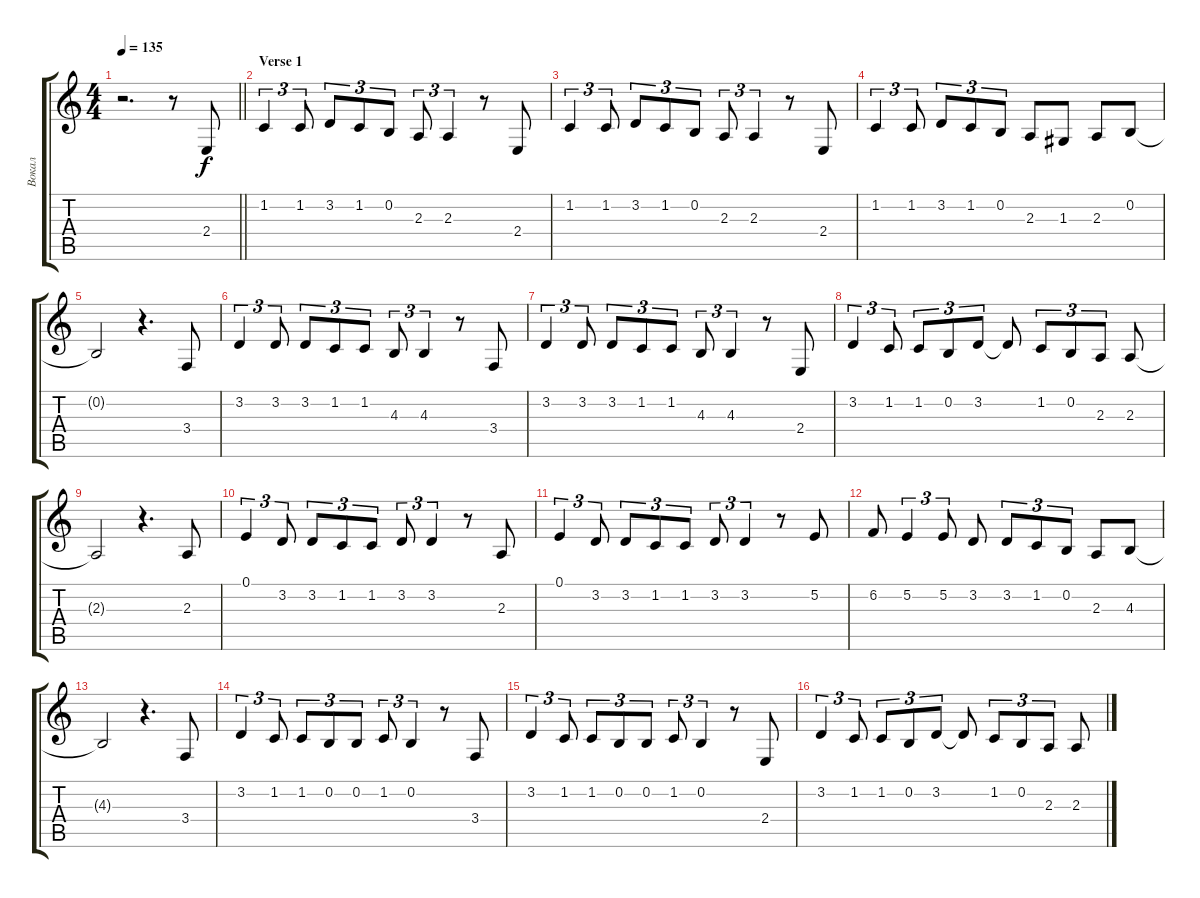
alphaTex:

\track ("Вокал" "Вокал") {instrument trumpet}
\staff {score tabs}
\tuning (E4 B3 G3 D3 A2 E2) {hide}
\ts (4 4)
\tempo 135
\clef g2
\barLineRight lightlight
\ks c
r.2{d dy f} r.8 2.4.8 |
\section ("" "Verse 1")
1.2.4{tu (3 2)} 1.2.8{tu (3 2)} 3.2.8{tu (3 2)} 1.2.8{tu (3 2)} 0.2.8{tu (3 2)} 2.3.8{tu (3 2)} 2.3.4{tu (3 2)} r.8 2.4.8 |
1.2.4{tu (3 2)} 1.2.8{tu (3 2)} 3.2.8{tu (3 2)} 1.2.8{tu (3 2)} 0.2.8{tu (3 2)} 2.3.8{tu (3 2)} 2.3.4{tu (3 2)} r.8 2.4.8 |
1.2.4{tu (3 2)} 1.2.8{tu (3 2)} 3.2.8{tu (3 2)} 1.2.8{tu (3 2)} 0.2.8{tu (3 2)} 2.3.8 1.3.8 2.3.8 0.2.8 |
0.2{t}.2 r.4{d} 3.4.8 |
3.2.4{tu (3 2)} 3.2.8{tu (3 2)} 3.2.8{tu (3 2)} 1.2.8{tu (3 2)} 1.2.8{tu (3 2)} 4.3.8{tu (3 2)} 4.3.4{tu (3 2)} r.8 3.4.8 |
3.2.4{tu (3 2)} 3.2.8{tu (3 2)} 3.2.8{tu (3 2)} 1.2.8{tu (3 2)} 1.2.8{tu (3 2)} 4.3.8{tu (3 2)} 4.3.4{tu (3 2)} r.8 2.4.8 |
3.2.4{tu (3 2)} 1.2.8{tu (3 2)} 1.2.8{tu (3 2)} 0.2.8{tu (3 2)} 3.2.8{tu (3 2)} 3.2{t}.8 1.2.8{tu (3 2)} 0.2.8{tu (3 2)} 2.3.8{tu (3 2)} 2.3.8 |
2.3{t}.2 r.4{d} 2.3.8 |
0.1.4{tu (3 2)} 3.2.8{tu (3 2)} 3.2.8{tu (3 2)} 1.2.8{tu (3 2)} 1.2.8{tu (3 2)} 3.2.8{tu (3 2)} 3.2.4{tu (3 2)} r.8 2.3.8 |
0.1.4{tu (3 2)} 3.2.8{tu (3 2)} 3.2.8{tu (3 2)} 1.2.8{tu (3 2)} 1.2.8{tu (3 2)} 3.2.8{tu (3 2)} 3.2.4{tu (3 2)} r.8 5.2.8 |
6.2.8 5.2.4{tu (3 2)} 5.2.8{tu (3 2)} 3.2.8 3.2.8{tu (3 2)} 1.2.8{tu (3 2)} 0.2.8{tu (3 2)} 2.3.8 4.3.8 |
4.3{t}.2 r.4{d} 3.4.8 |
3.2.4{tu (3 2)} 1.2.8{tu (3 2)} 1.2.8{tu (3 2)} 0.2.8{tu (3 2)} 0.2.8{tu (3 2)} 1.2.8{tu (3 2)} 0.2.4{tu (3 2)} r.8 3.4.8 |
3.2.4{tu (3 2)} 1.2.8{tu (3 2)} 1.2.8{tu (3 2)} 0.2.8{tu (3 2)} 0.2.8{tu (3 2)} 1.2.8{tu (3 2)} 0.2.4{tu (3 2)} r.8 2.4.8 |
3.2.4{tu (3 2)} 1.2.8{tu (3 2)} 1.2.8{tu (3 2)} 0.2.8{tu (3 2)} 3.2.8{tu (3 2)} 3.2{t}.8 1.2.8{tu (3 2)} 0.2.8{tu (3 2)} 2.3.8{tu (3 2)} 2.3.8
